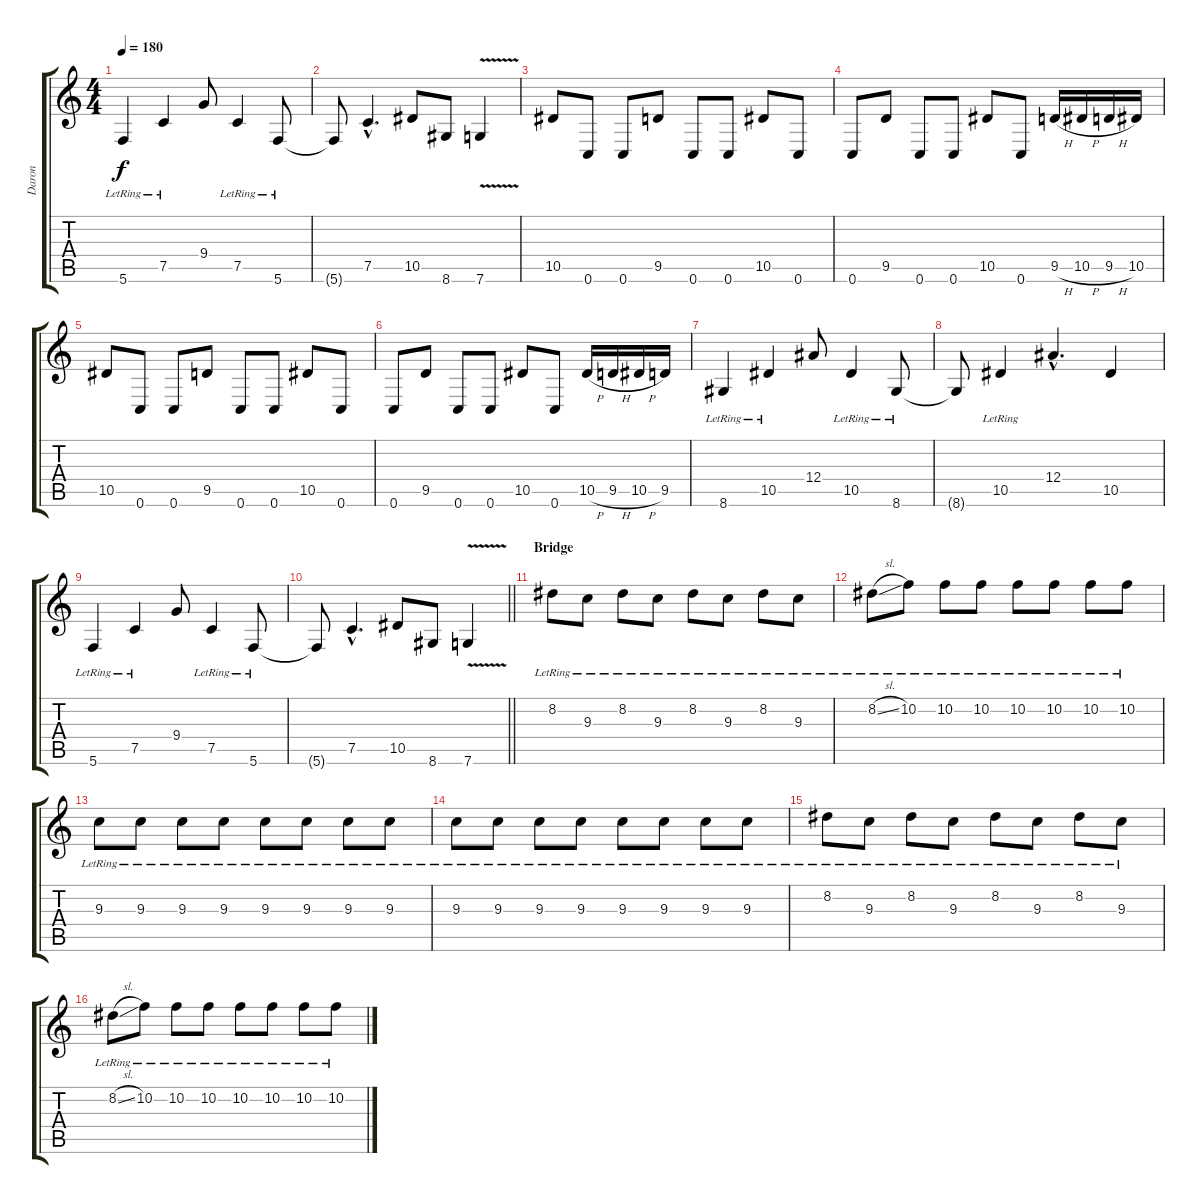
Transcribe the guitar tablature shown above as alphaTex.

\track ("Daron" "Daron") {instrument distortionguitar}
\staff {score tabs}
\tuning (C4 G3 Eb3 Bb2 F2 C2) {hide}
\ts (4 4)
\tempo 180
\clef g2
\ks c
5.6{lr}.4{dy f} 7.5{lr}.4 9.4.8 7.5{lr}.4 5.6{lr}.8 |
5.6{t}.8 7.5{hac}.4{d} 10.5.8 8.6.8 7.6{v}.4 |
10.5.8 0.6.8 0.6.8 9.5.8 0.6.8 0.6.8 10.5.8 0.6.8 |
0.6.8 9.5.8 0.6.8 0.6.8 10.5.8 0.6.8 9.5{h}.16 10.5{h}.16 9.5{h}.16 10.5.16 |
10.5.8 0.6.8 0.6.8 9.5.8 0.6.8 0.6.8 10.5.8 0.6.8 |
0.6.8 9.5.8 0.6.8 0.6.8 10.5.8 0.6.8 10.5{h}.16 9.5{h}.16 10.5{h}.16 9.5.16 |
8.6{lr}.4 10.5{lr}.4 12.4.8 10.5{lr}.4 8.6{lr}.8 |
8.6{t}.8 10.5{lr}.4 12.4{hac}.4{d} 10.5.4 |
5.6{lr}.4 7.5{lr}.4 9.4.8 7.5{lr}.4 5.6{lr}.8 |
\barLineRight lightlight
5.6{t}.8 7.5{hac}.4{d} 10.5.8 8.6.8 7.6{v}.4 |
\section ("" "Bridge")
8.2{lr}.8{volume 16 balance 8 instrument electricguitarclean} 9.3{lr}.8 8.2{lr}.8 9.3{lr}.8 8.2{lr}.8 9.3{lr}.8 8.2{lr}.8 9.3{lr}.8 |
8.2{sl lr}.8 10.2{lr}.8 10.2{lr}.8 10.2{lr}.8 10.2{lr}.8 10.2{lr}.8 10.2{lr}.8 10.2{lr}.8 |
9.3{lr}.8 9.3{lr}.8 9.3{lr}.8 9.3{lr}.8 9.3{lr}.8 9.3{lr}.8 9.3{lr}.8 9.3{lr}.8 |
9.3{lr}.8 9.3{lr}.8 9.3{lr}.8 9.3{lr}.8 9.3{lr}.8 9.3{lr}.8 9.3{lr}.8 9.3{lr}.8 |
8.2{lr}.8 9.3{lr}.8 8.2{lr}.8 9.3{lr}.8 8.2{lr}.8 9.3{lr}.8 8.2{lr}.8 9.3{lr}.8 |
8.2{sl lr}.8 10.2{lr}.8 10.2{lr}.8 10.2{lr}.8 10.2{lr}.8 10.2{lr}.8 10.2{lr}.8 10.2{lr}.8
